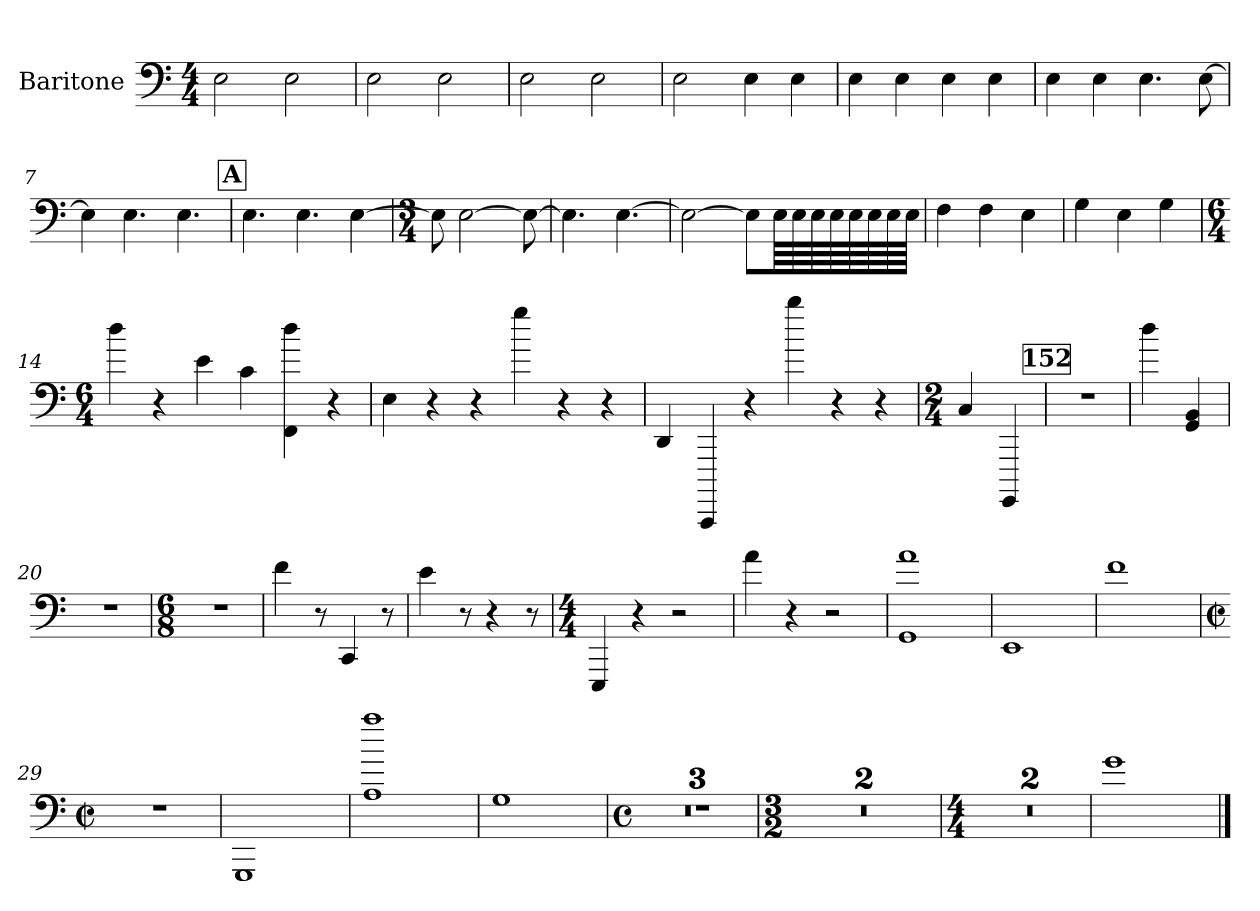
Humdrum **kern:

**kern
*part1
*staff1
*I"Baritone
*I'Bar.
*clefF4
*k[]
*M4/4
*MM144
=1
2E\
2E\
=2
2E\
2E\
=3
2E\
2E\
=4
2E\
4E\
4E\
=5
*MM160
4E\
4E\
4E\
4E\
=6
4E\
4E\
4.E\
[8E\
=7
4E\]
4.E\
4.E\
!!LO:LB:g=z
!!LO:REH:place=s1:a:B:fs=14:t=A
=8
4.E\
4.E\
[4E\
=9
*M3/4
8E\]
[2E\
8E\_
=10
4.E\]
[4.E\
=11
2E\_
8E\L]
64E\LLL
64E\
64E\
64E\
64E\
64E\
64E\
64E\JJJJ
=12
4F\
4F\
4E\
!!LO:LB:g=z
=13
4G\
4E\
4G\
=14
*M6/4
4dd\
4r
4e\
4c\
4FF\ 4dd\
4r
=15
4E\
4r
4r
4gg\
4r
4r
=16
4DD/
4CCCC/
4r
4bb\
4r
4r
=17
*M2/4
*MM120
4C/
4GGGG/
!!LO:REH:place=s1:a:B:fs=14:t=152
=18
2r
=19
4dd\
4BBBBB/ 4BB/
=20
2r
!!LO:LB:g=z
=21
*M6/8
*MM80
2.r
=22
4f\
8r
4CC/
8r
=23
4e\
8r
4r
8r
=24
!!LO:REH:place=s1:a:B:fs=14:t=jeff:qo=1
*M4/4
*MM80
4EEE/
4r
2r
=25
4a\
4r
2r
=26
1FFFFF 1a
=27
1EE
=28
1f
=29
*M2/2
*met(c|)
1r
!!LO:LB:g=z
=30
1GGG
=31
1A 1aa
=32
1G
=33
*M4/4
*met(c)
1r
=34
1r
=35
1r
=36
*M3/2
1.r
=37
1.r
=38
*M4/4
1r
=39
*M2/2
1r
=40
1g
==
*-
